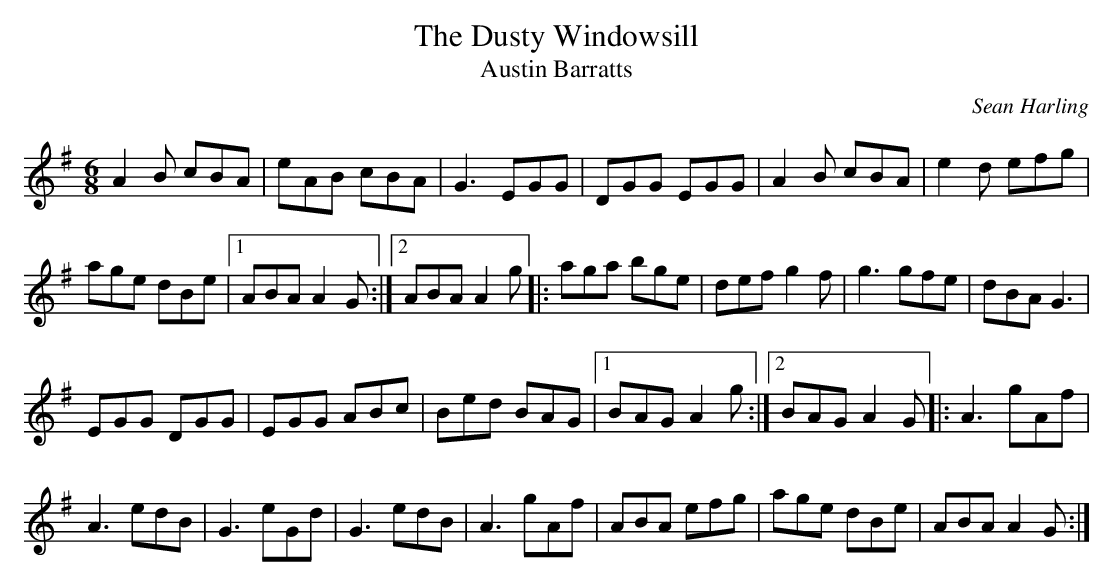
X:1
T:The Dusty Windowsill
T:Austin Barratts
C:Sean Harling
M:6/8
L:1/8
K:Ador
A2B cBA | eAB cBA | G3 EGG | DGG EGG | A2B cBA | e2d efg |
age dBe |1 ABA A2G :|2 ABA A2g |: aga bge| def g2f | g3 gfe | dBA G3 |
EGG DGG | EGG ABc | Bed BAG |1 BAG A2g :|2 BAG A2G |: A3 gAf |
A3 edB | G3 eGd | G3 edB | A3 gAf | ABA efg | age dBe | ABA A2G :|
